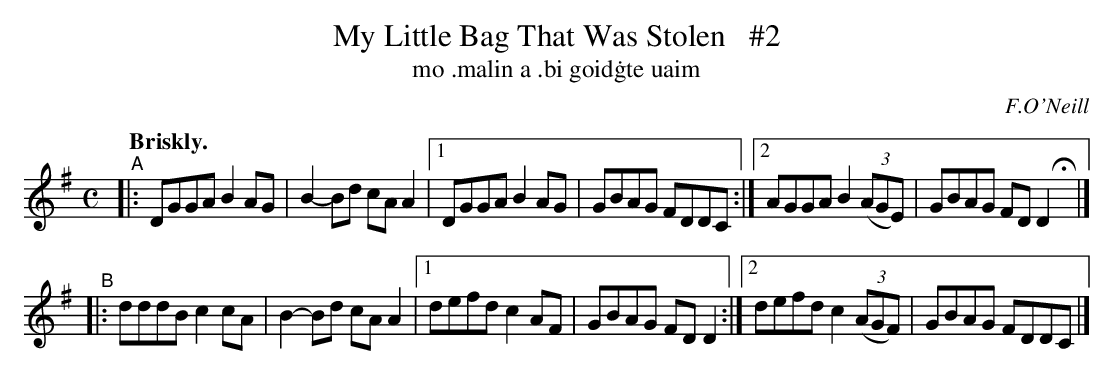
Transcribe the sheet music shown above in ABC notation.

X:1
T: My Little Bag That Was Stolen   #2
T: mo \.malin a \.bi goid\.gte uaim
O: F.O'Neill
Q: "Briskly."
M: C
L: 1/8
K: G
"^A"|: DGGA B2AG | B2-Bd cAA2 |1 DGGA B2AG | GBAG FDDC :|2 AGGA B2((3AGE) | GBAG FDD2 Hy|]
"^B"|: dddB c2cA | B2-Bd cAA2 |1 defd c2AF | GBAG FDD2 :|2 defd c2((3AGF) | GBAG FDDC |]
